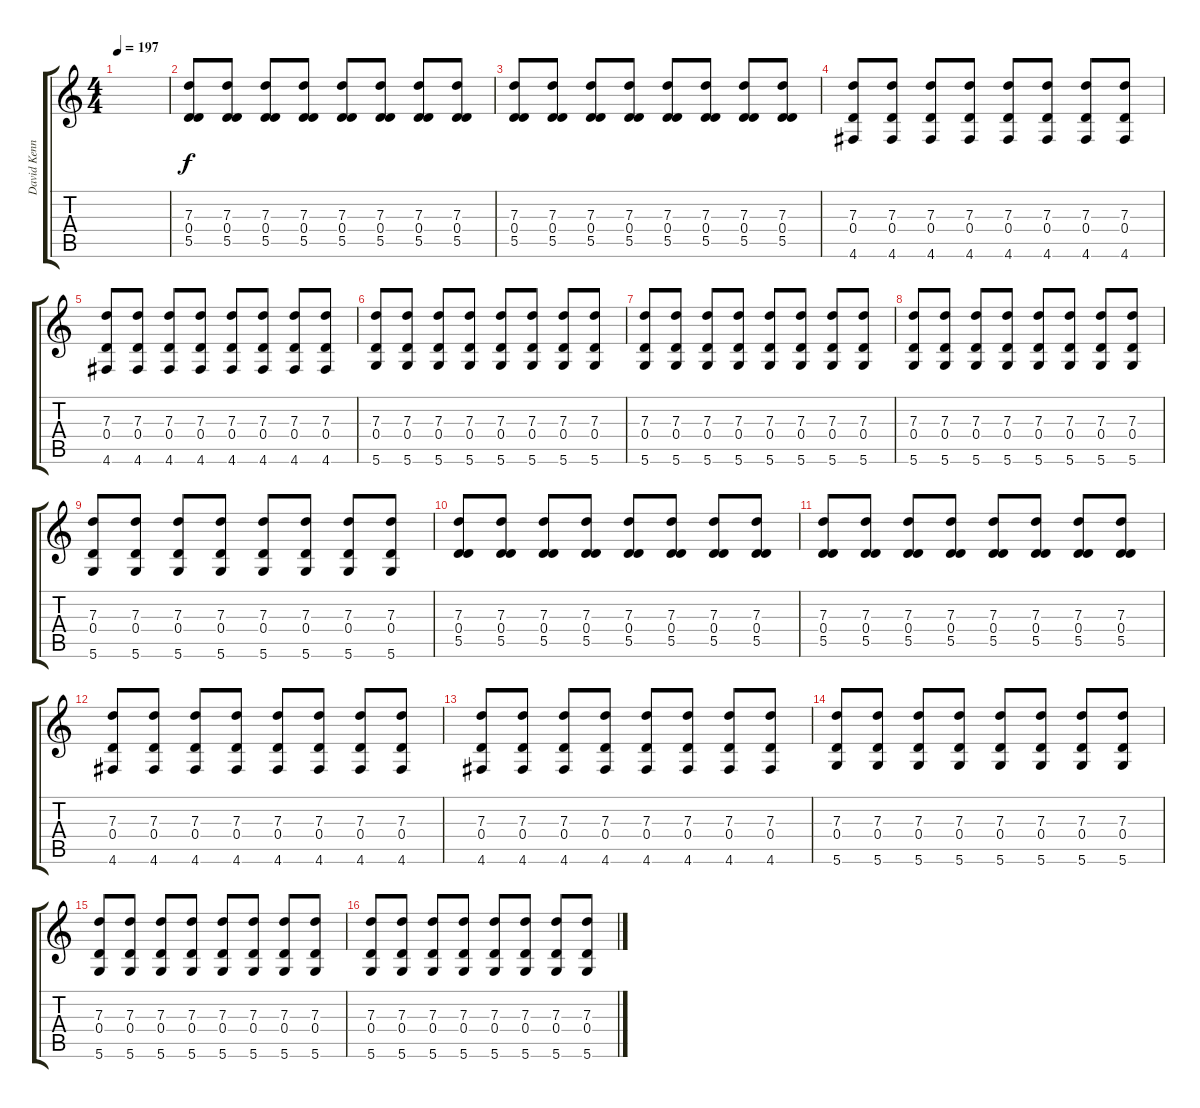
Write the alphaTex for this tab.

\track ("David Kennedy (Clean Guitar)" "David Kenn") {instrument electricguitarjazz}
\staff {score tabs}
\tuning (E4 B3 G3 D3 A2 D2) {hide}
\ts (4 4)
\tempo 197
\clef g2
\ks c
|
(7.3 0.4 5.5).8 (7.3 0.4 5.5).8 (7.3 0.4 5.5).8 (7.3 0.4 5.5).8 (7.3 0.4 5.5).8 (7.3 0.4 5.5).8 (7.3 0.4 5.5).8 (7.3 0.4 5.5).8 |
(7.3 0.4 5.5).8 (7.3 0.4 5.5).8 (7.3 0.4 5.5).8 (7.3 0.4 5.5).8 (7.3 0.4 5.5).8 (7.3 0.4 5.5).8 (7.3 0.4 5.5).8 (7.3 0.4 5.5).8 |
(7.3 0.4 4.6).8 (7.3 0.4 4.6).8 (7.3 0.4 4.6).8 (7.3 0.4 4.6).8 (7.3 0.4 4.6).8 (7.3 0.4 4.6).8 (7.3 0.4 4.6).8 (7.3 0.4 4.6).8 |
(7.3 0.4 4.6).8 (7.3 0.4 4.6).8 (7.3 0.4 4.6).8 (7.3 0.4 4.6).8 (7.3 0.4 4.6).8 (7.3 0.4 4.6).8 (7.3 0.4 4.6).8 (7.3 0.4 4.6).8 |
(7.3 0.4 5.6).8 (7.3 0.4 5.6).8 (7.3 0.4 5.6).8 (7.3 0.4 5.6).8 (7.3 0.4 5.6).8 (7.3 0.4 5.6).8 (7.3 0.4 5.6).8 (7.3 0.4 5.6).8 |
(7.3 0.4 5.6).8 (7.3 0.4 5.6).8 (7.3 0.4 5.6).8 (7.3 0.4 5.6).8 (7.3 0.4 5.6).8 (7.3 0.4 5.6).8 (7.3 0.4 5.6).8 (7.3 0.4 5.6).8 |
(7.3 0.4 5.6).8 (7.3 0.4 5.6).8 (7.3 0.4 5.6).8 (7.3 0.4 5.6).8 (7.3 0.4 5.6).8 (7.3 0.4 5.6).8 (7.3 0.4 5.6).8 (7.3 0.4 5.6).8 |
(7.3 0.4 5.6).8 (7.3 0.4 5.6).8 (7.3 0.4 5.6).8 (7.3 0.4 5.6).8 (7.3 0.4 5.6).8 (7.3 0.4 5.6).8 (7.3 0.4 5.6).8 (7.3 0.4 5.6).8 |
(7.3 0.4 5.5).8 (7.3 0.4 5.5).8 (7.3 0.4 5.5).8 (7.3 0.4 5.5).8 (7.3 0.4 5.5).8 (7.3 0.4 5.5).8 (7.3 0.4 5.5).8 (7.3 0.4 5.5).8 |
(7.3 0.4 5.5).8 (7.3 0.4 5.5).8 (7.3 0.4 5.5).8 (7.3 0.4 5.5).8 (7.3 0.4 5.5).8 (7.3 0.4 5.5).8 (7.3 0.4 5.5).8 (7.3 0.4 5.5).8 |
(7.3 0.4 4.6).8 (7.3 0.4 4.6).8 (7.3 0.4 4.6).8 (7.3 0.4 4.6).8 (7.3 0.4 4.6).8 (7.3 0.4 4.6).8 (7.3 0.4 4.6).8 (7.3 0.4 4.6).8 |
(7.3 0.4 4.6).8 (7.3 0.4 4.6).8 (7.3 0.4 4.6).8 (7.3 0.4 4.6).8 (7.3 0.4 4.6).8 (7.3 0.4 4.6).8 (7.3 0.4 4.6).8 (7.3 0.4 4.6).8 |
(7.3 0.4 5.6).8 (7.3 0.4 5.6).8 (7.3 0.4 5.6).8 (7.3 0.4 5.6).8 (7.3 0.4 5.6).8 (7.3 0.4 5.6).8 (7.3 0.4 5.6).8 (7.3 0.4 5.6).8 |
(7.3 0.4 5.6).8 (7.3 0.4 5.6).8 (7.3 0.4 5.6).8 (7.3 0.4 5.6).8 (7.3 0.4 5.6).8 (7.3 0.4 5.6).8 (7.3 0.4 5.6).8 (7.3 0.4 5.6).8 |
(7.3 0.4 5.6).8 (7.3 0.4 5.6).8 (7.3 0.4 5.6).8 (7.3 0.4 5.6).8 (7.3 0.4 5.6).8 (7.3 0.4 5.6).8 (7.3 0.4 5.6).8 (7.3 0.4 5.6).8
